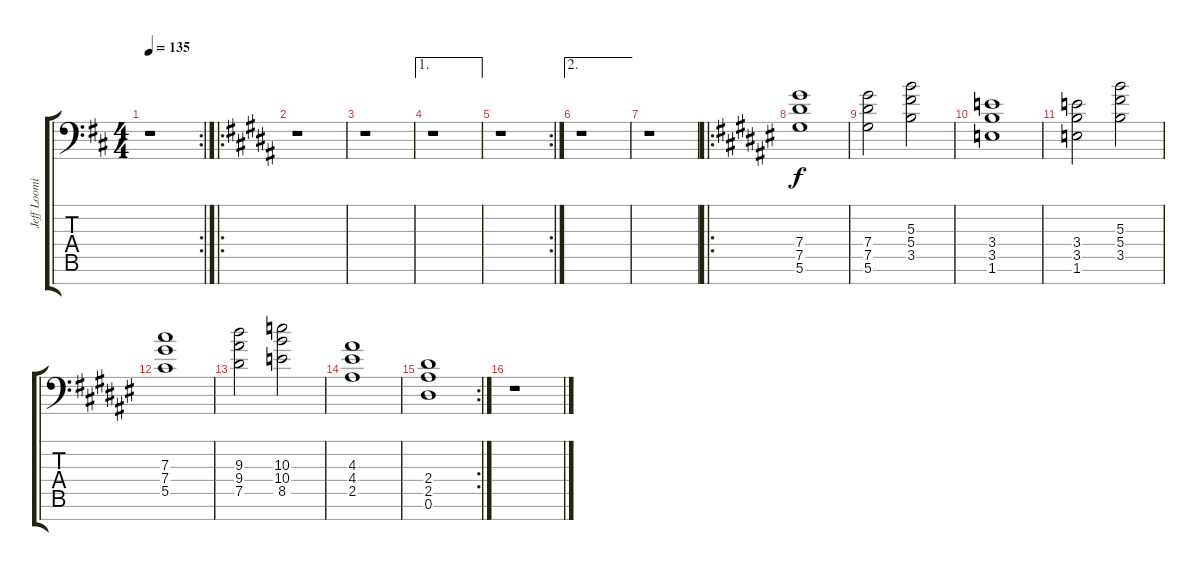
\track ("Jeff Loomis" "Jeff Loomi") {instrument distortionguitar}
\staff {score tabs}
\tuning (Eb4 Bb3 Gb3 Db3 Ab2 Eb2 Bb1) {hide}
\rc 2
\ts (4 4)
\tempo 135
\clef f4
\ks d
r.1{dy f} |
\ro
\ks b
r.1 |
r.1 |
\ae 1
r.1 |
\rc 2
r.1 |
\ae 2
r.1 |
r.1 |
\ro
\ks f#
(7.4 7.5 5.6).1 |
(7.4 7.5 5.6).2 (5.3 5.4 3.5).2 |
(3.4 3.5 1.6).1 |
(3.4 3.5 1.6).2 (5.3 5.4 3.5).2 |
(7.3 7.4 5.5).1 |
(9.3 9.4 7.5).2 (10.3 10.4 8.5).2 |
(4.3 4.4 2.5).1 |
\rc 2
(2.4 2.5 0.6).1 |
r.1
